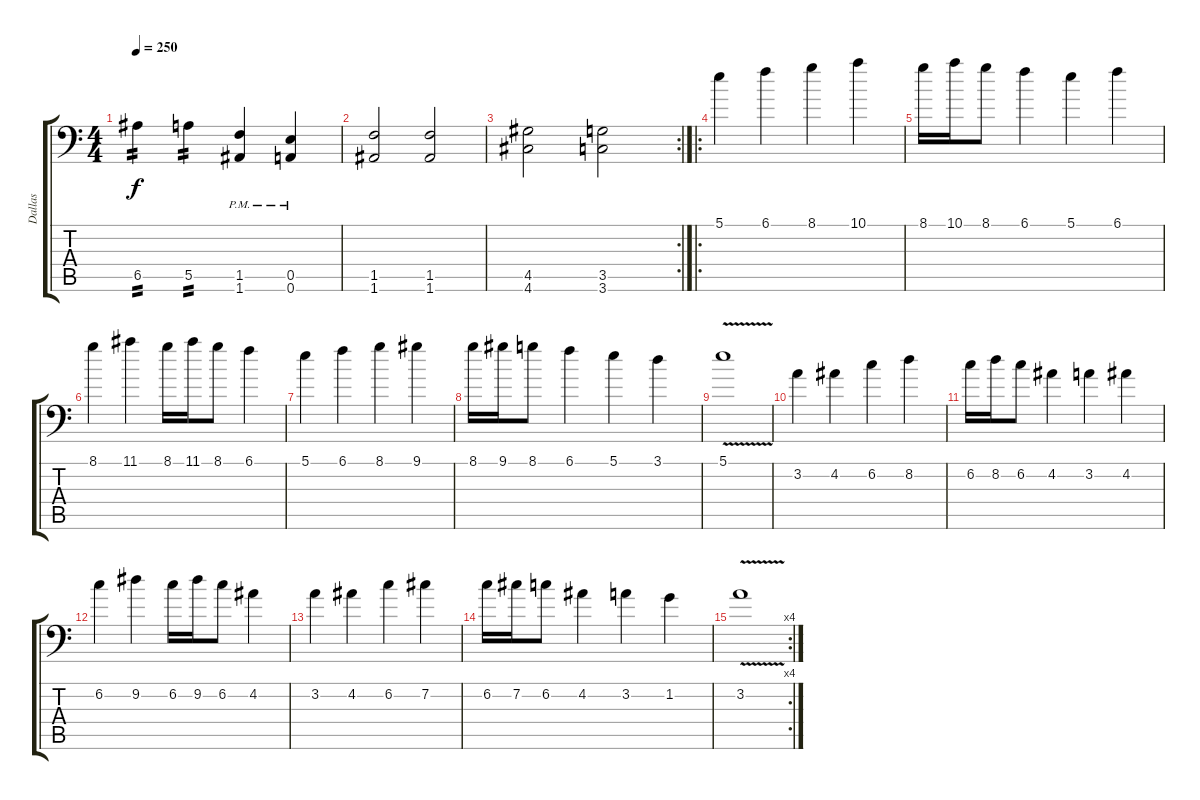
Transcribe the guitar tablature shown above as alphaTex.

\track ("Dallas" "Dallas") {instrument overdrivenguitar}
\staff {score tabs}
\tuning (B3 Gb3 D3 A2 E2 A1) {hide}
\ts (4 4)
\tempo 250
\clef f4
\ks c
6.5.4{tp 2 dy f} 5.5.4{tp 2} (1.5{pm} 1.6{pm}).4 (0.5{pm} 0.6{pm}).4 |
(1.5 1.6).2 (1.5 1.6).2 |
\rc 2
(4.5 4.6).2 (3.5 3.6).2 |
\ro
5.1.4 6.1.4 8.1.4 10.1.4 |
8.1.16 10.1.16 8.1.8 6.1.4 5.1.4 6.1.4 |
8.1.4 11.1.4 8.1.16 11.1.16 8.1.8 6.1.4 |
5.1.4 6.1.4 8.1.4 9.1.4 |
8.1.16 9.1.16 8.1.8 6.1.4 5.1.4 3.1.4 |
5.1{v}.1 |
3.2.4 4.2.4 6.2.4 8.2.4 |
6.2.16 8.2.16 6.2.8 4.2.4 3.2.4 4.2.4 |
6.2.4 9.2.4 6.2.16 9.2.16 6.2.8 4.2.4 |
3.2.4 4.2.4 6.2.4 7.2.4 |
6.2.16 7.2.16 6.2.8 4.2.4 3.2.4 1.2.4 |
\rc 4
3.2{v}.1
